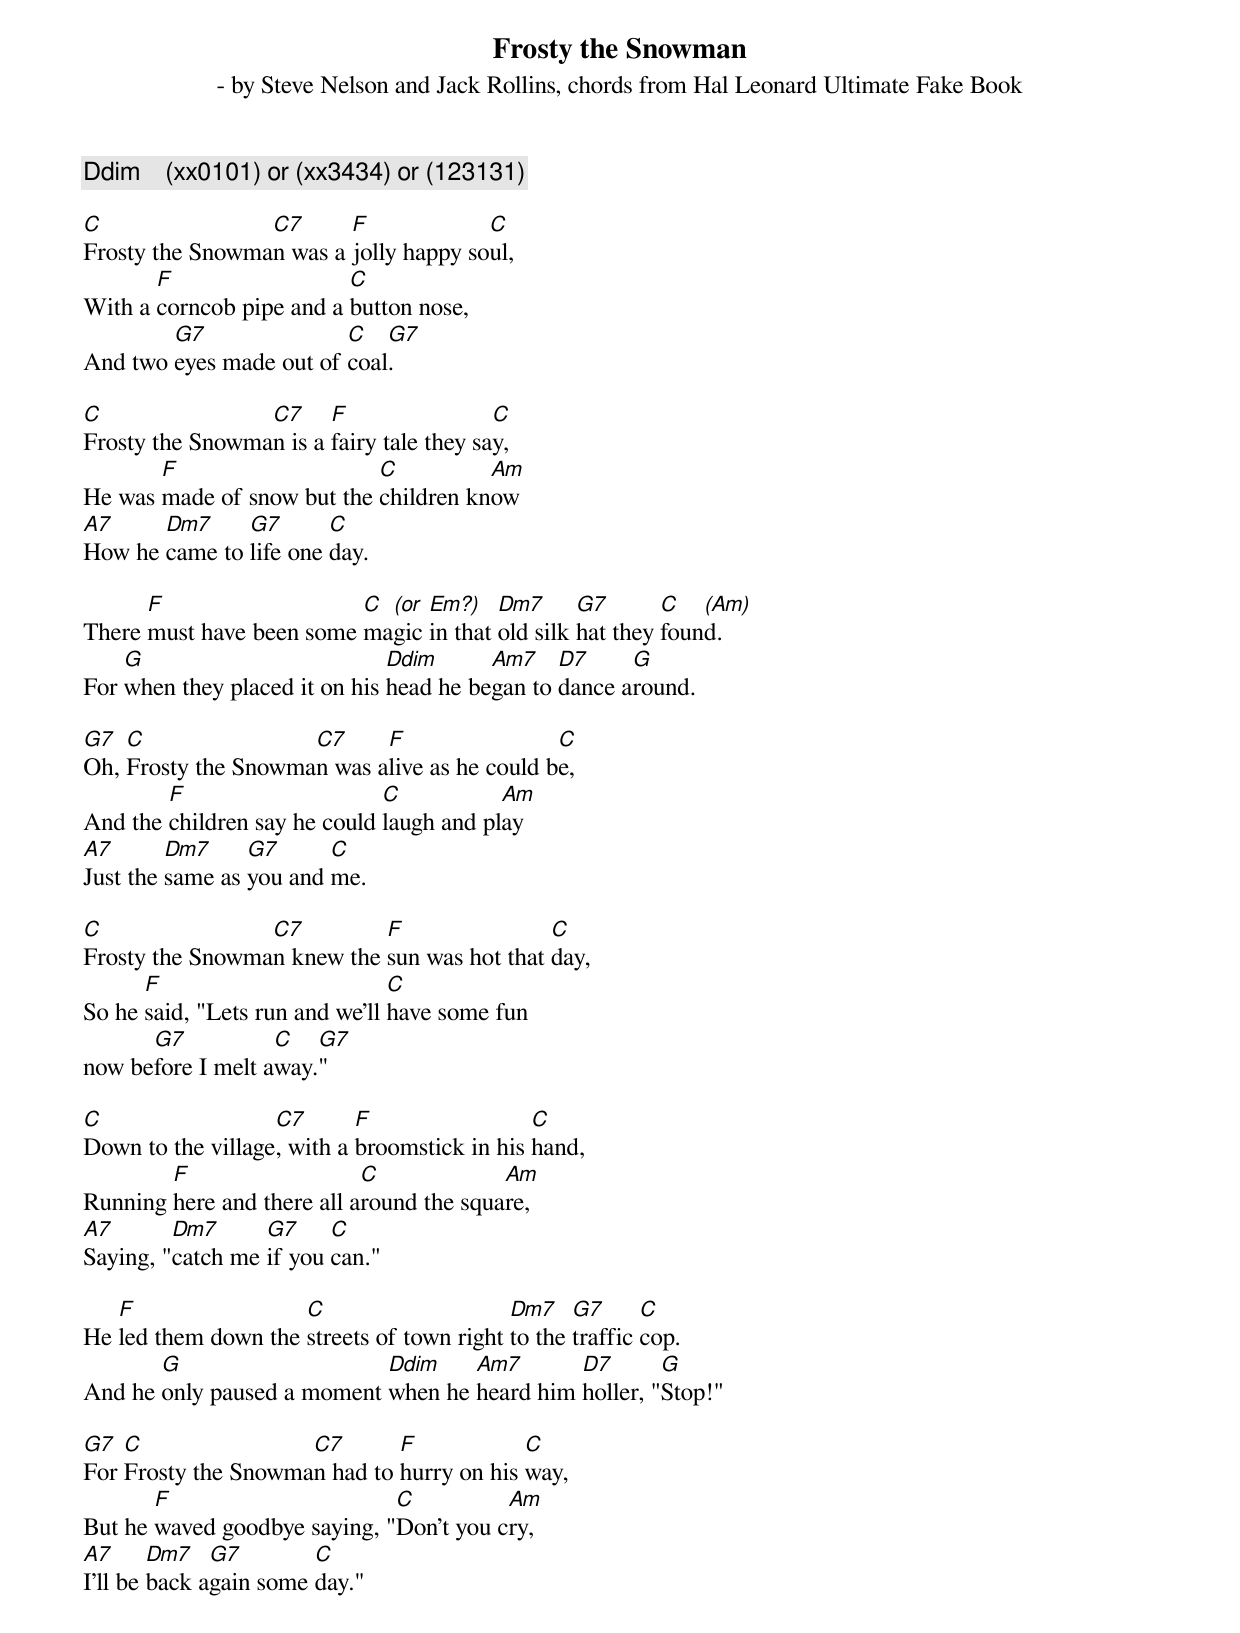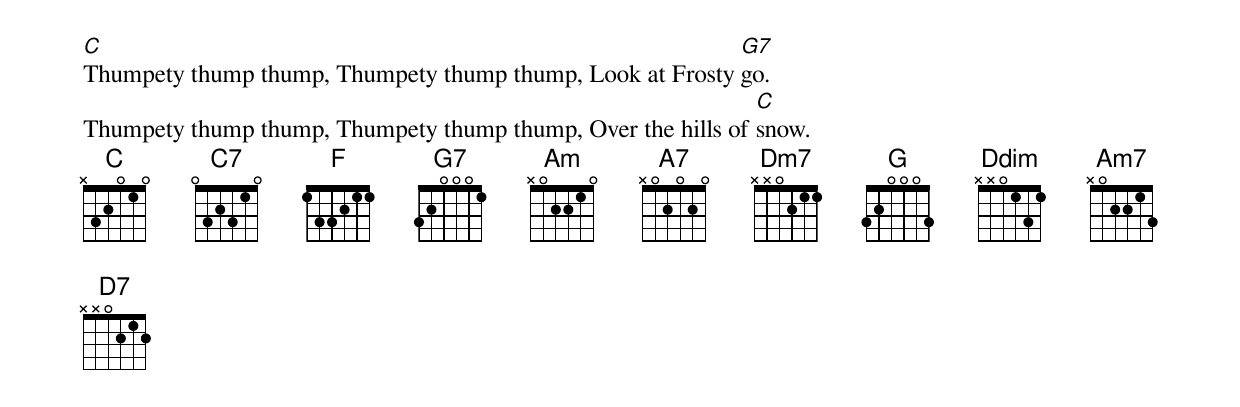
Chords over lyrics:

Frosty the Snowman
 - by Steve Nelson and Jack Rollins, chords from Hal Leonard Ultimate Fake Book

Ddim    (xx0101) or (xx3434) or (123131)

C                C7      F             C
Frosty the Snowman was a jolly happy soul,
       F                  C
With a corncob pipe and a button nose,
        G7               C   G7
And two eyes made out of coal.

C                C7     F                 C
Frosty the Snowman is a fairy tale they say,
       F                    C          Am
He was made of snow but the children know
A7     Dm7     G7       C
How he came to life one day.

      F                   C (or Em?)    Dm7      G7       C   (Am)
There must have been some magic in that old silk hat they found.
    G                          Ddim      Am7    D7     G
For when they placed it on his head he began to dance around.

G7  C                C7     F                 C
Oh, Frosty the Snowman was alive as he could be,
        F                     C           Am
And the children say he could laugh and play
A7       Dm7     G7      C
Just the same as you and me.

C                C7         F                C
Frosty the Snowman knew the sun was hot that day,
      F                         C
So he said, "Lets run and we'll have some fun
      G7           C   G7
now before I melt away."

C                  C7       F                 C
Down to the village, with a broomstick in his hand,
        F                   C             Am
Running here and there all around the square,
A7       Dm7      G7     C
Saying, "catch me if you can."

   F                 C                     Dm7    G7      C
He led them down the streets of town right to the traffic cop.
       G                    Ddim    Am7       D7       G
And he only paused a moment when he heard him holler, "Stop!"

G7  C                C7       F            C
For Frosty the Snowman had to hurry on his way,
       F                      C          Am
But he waved goodbye saying, "Don't you cry,
A7      Dm7   G7        C
I'll be back again some day."

C                                                          G7
Thumpety thump thump, Thumpety thump thump, Look at Frosty go.
                                                              C
Thumpety thump thump, Thumpety thump thump, Over the hills of snow.
